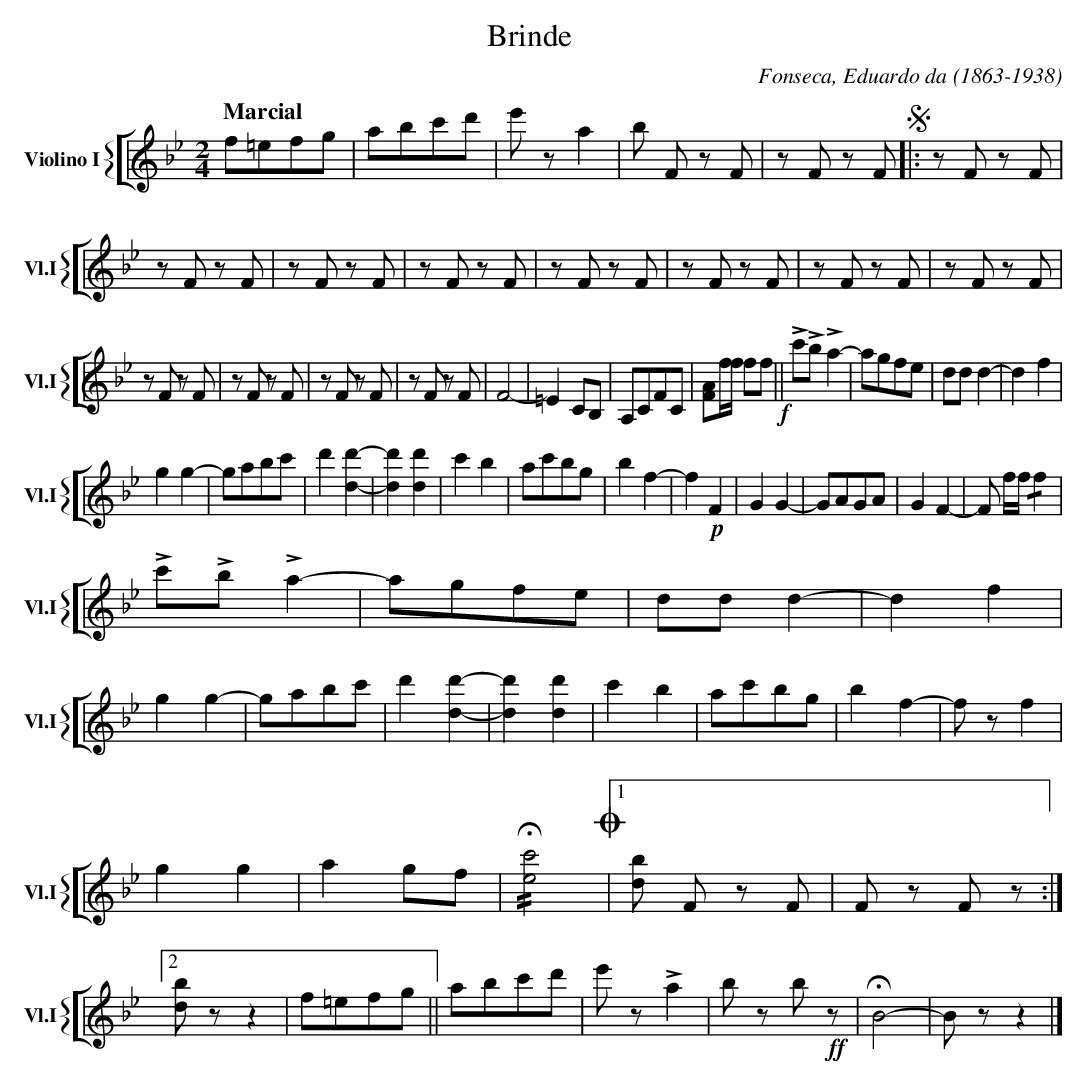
X:1
T:Brinde
C:Fonseca, Eduardo da (1863-1938)
M:2/4
L:1/4
K:Bb
V: 2 clef=treble name="Violino I" sname="Vl.I"
%%staves [{ 2 }]
[Q:"Marcial"] f/=e/f/g/|a/b/c'/d'/|e'/z/a-|b/ F/z/ F/|z/F/ z/F/ !segno!|: \
   z/F/ z/F/ |z/F/ z/F/ |z/F/ z/F/ | z/F/ z/F/ |z/F/ z/F/|z/F/ z/F/|z/F/ z/F/ |z/F/ z/F/ |
    z/F/ z/F/ | z/F/ z/F/ | z/F/ z/F/ | z/F/ z/F/ |F2-|=EC/B,/|A,/C/F/C/| \
   [FA]/f//f// f/f/ !f! || \
   !>!c'/!>!b/!>!a-|a/g/f/e/|d/d/d-|df|
   gg-|g/a/b/c'/|d'[d'd]- | [d'd][d'd]|c'b|a/c'/b/g/| bf-|f !p!F|GG-|G/A/G/A/|GF-|F/ f//f// !/!f |
   !>!c'/!>!b/!>!a-|a/g/f/e/|d/d/d-|df|
   gg-|g/a/b/c'/|d'[d'd]- | [d'd][d'd]|c'b|a/c'/b/g/| bf- | f/z/ f | gg | a g/f/ | \
   !fermata!!//![c'2e2]-!coda!|[1 [bd]/ F/z/ F/ | F/z/ F/z/ :|2 [db]/z/z|f/=e/f/g/||\
   a/b/c'/d'/|e'/z/ !>!a | b/z/ b/!ff!z/ | !fermata!B2-|B/z/z|]\
